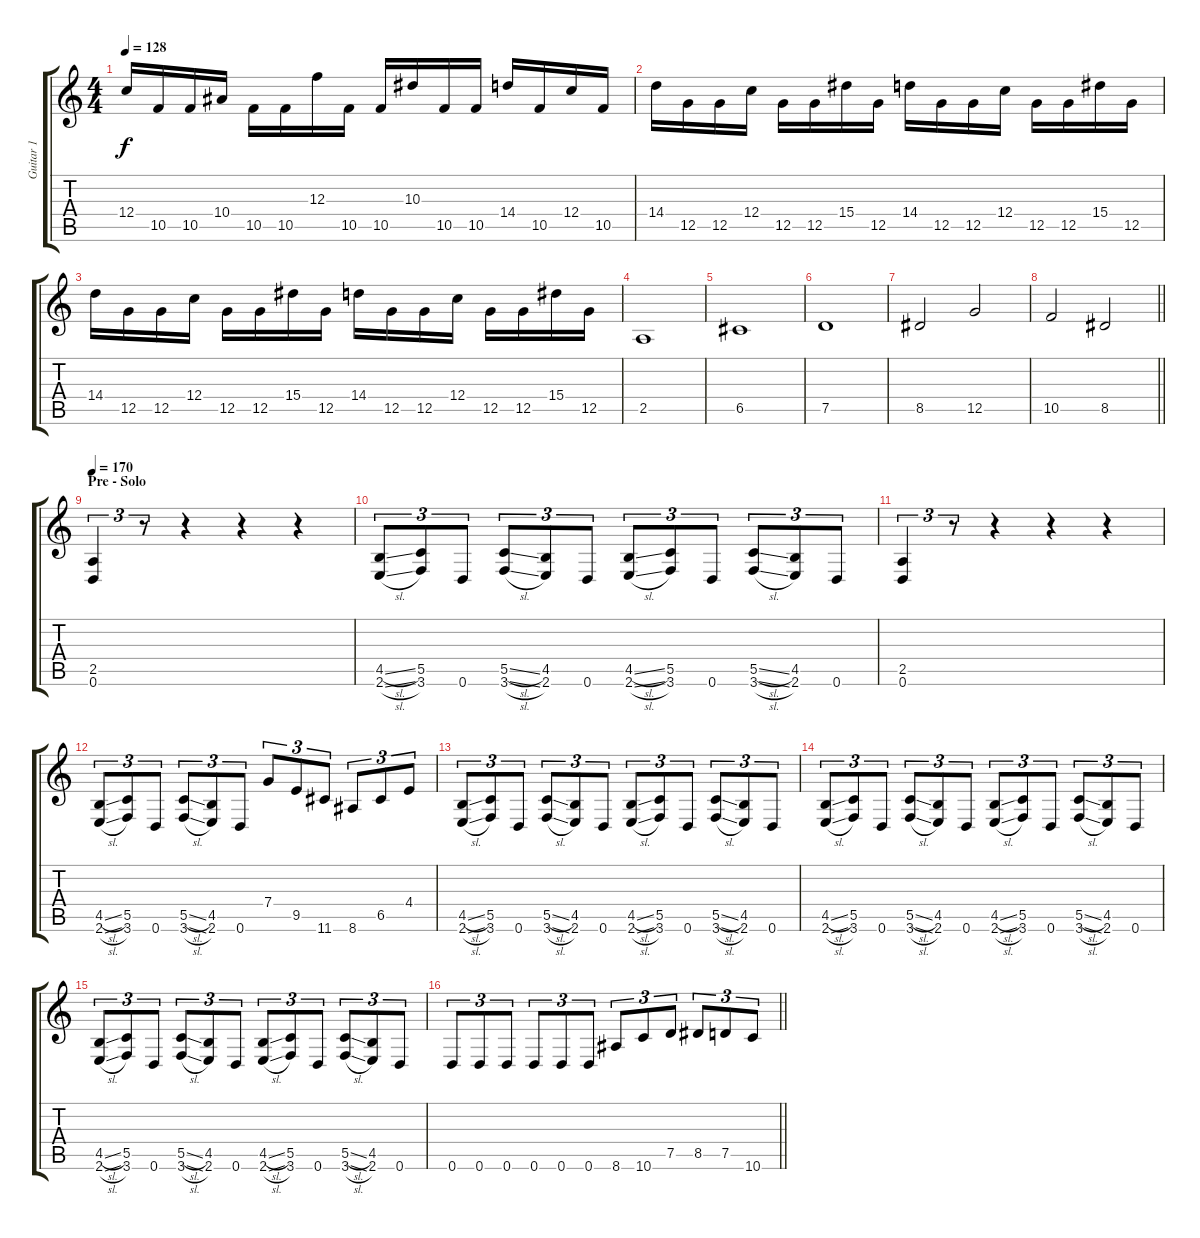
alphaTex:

\track ("Guitar 1" "Guitar 1") {instrument distortionguitar}
\staff {score tabs}
\tuning (D4 A3 F3 C3 G2 D2) {hide}
\ts (4 4)
\tempo 128
\clef g2
\ks c
12.4.16{dy f} 10.5.16 10.5.16 10.4.16 10.5.16 10.5.16 12.3.16 10.5.16 10.5.16 10.3.16 10.5.16 10.5.16 14.4.16 10.5.16 12.4.16 10.5.16 |
14.4.16 12.5.16 12.5.16 12.4.16 12.5.16 12.5.16 15.4.16 12.5.16 14.4.16 12.5.16 12.5.16 12.4.16 12.5.16 12.5.16 15.4.16 12.5.16 |
14.4.16 12.5.16 12.5.16 12.4.16 12.5.16 12.5.16 15.4.16 12.5.16 14.4.16 12.5.16 12.5.16 12.4.16 12.5.16 12.5.16 15.4.16 12.5.16 |
2.5.1 |
6.5.1 |
7.5.1 |
8.5.2 12.5.2 |
\barLineRight lightlight
10.5.2 8.5.2 |
\section ("" "Pre - Solo")
\tempo 170
(2.5 0.6).4{tu (3 2)} r.8{tu (3 2)} r.4 r.4 r.4 |
(4.5{sl} 2.6{sl}).8{tu (3 2)} (5.5 3.6).8{tu (3 2)} 0.6.8{tu (3 2)} (5.5{sl} 3.6{sl}).8{tu (3 2)} (4.5 2.6).8{tu (3 2)} 0.6.8{tu (3 2)} (4.5{sl} 2.6{sl}).8{tu (3 2)} (5.5 3.6).8{tu (3 2)} 0.6.8{tu (3 2)} (5.5{sl} 3.6{sl}).8{tu (3 2)} (4.5 2.6).8{tu (3 2)} 0.6.8{tu (3 2)} |
(2.5 0.6).4{tu (3 2)} r.8{tu (3 2)} r.4 r.4 r.4 |
(4.5{sl} 2.6{sl}).8{tu (3 2)} (5.5 3.6).8{tu (3 2)} 0.6.8{tu (3 2)} (5.5{sl} 3.6{sl}).8{tu (3 2)} (4.5 2.6).8{tu (3 2)} 0.6.8{tu (3 2)} 7.4.8{tu (3 2)} 9.5.8{tu (3 2)} 11.6.8{tu (3 2)} 8.6.8{tu (3 2)} 6.5.8{tu (3 2)} 4.4.8{tu (3 2)} |
(4.5{sl} 2.6{sl}).8{tu (3 2)} (5.5 3.6).8{tu (3 2)} 0.6.8{tu (3 2)} (5.5{sl} 3.6{sl}).8{tu (3 2)} (4.5 2.6).8{tu (3 2)} 0.6.8{tu (3 2)} (4.5{sl} 2.6{sl}).8{tu (3 2)} (5.5 3.6).8{tu (3 2)} 0.6.8{tu (3 2)} (5.5{sl} 3.6{sl}).8{tu (3 2)} (4.5 2.6).8{tu (3 2)} 0.6.8{tu (3 2)} |
(4.5{sl} 2.6{sl}).8{tu (3 2)} (5.5 3.6).8{tu (3 2)} 0.6.8{tu (3 2)} (5.5{sl} 3.6{sl}).8{tu (3 2)} (4.5 2.6).8{tu (3 2)} 0.6.8{tu (3 2)} (4.5{sl} 2.6{sl}).8{tu (3 2)} (5.5 3.6).8{tu (3 2)} 0.6.8{tu (3 2)} (5.5{sl} 3.6{sl}).8{tu (3 2)} (4.5 2.6).8{tu (3 2)} 0.6.8{tu (3 2)} |
(4.5{sl} 2.6{sl}).8{tu (3 2)} (5.5 3.6).8{tu (3 2)} 0.6.8{tu (3 2)} (5.5{sl} 3.6{sl}).8{tu (3 2)} (4.5 2.6).8{tu (3 2)} 0.6.8{tu (3 2)} (4.5{sl} 2.6{sl}).8{tu (3 2)} (5.5 3.6).8{tu (3 2)} 0.6.8{tu (3 2)} (5.5{sl} 3.6{sl}).8{tu (3 2)} (4.5 2.6).8{tu (3 2)} 0.6.8{tu (3 2)} |
\barLineRight lightlight
0.6.8{tu (3 2)} 0.6.8{tu (3 2)} 0.6.8{tu (3 2)} 0.6.8{tu (3 2)} 0.6.8{tu (3 2)} 0.6.8{tu (3 2)} 8.6.8{tu (3 2)} 10.6.8{tu (3 2)} 7.5.8{tu (3 2)} 8.5.8{tu (3 2)} 7.5.8{tu (3 2)} 10.6.8{tu (3 2)}
